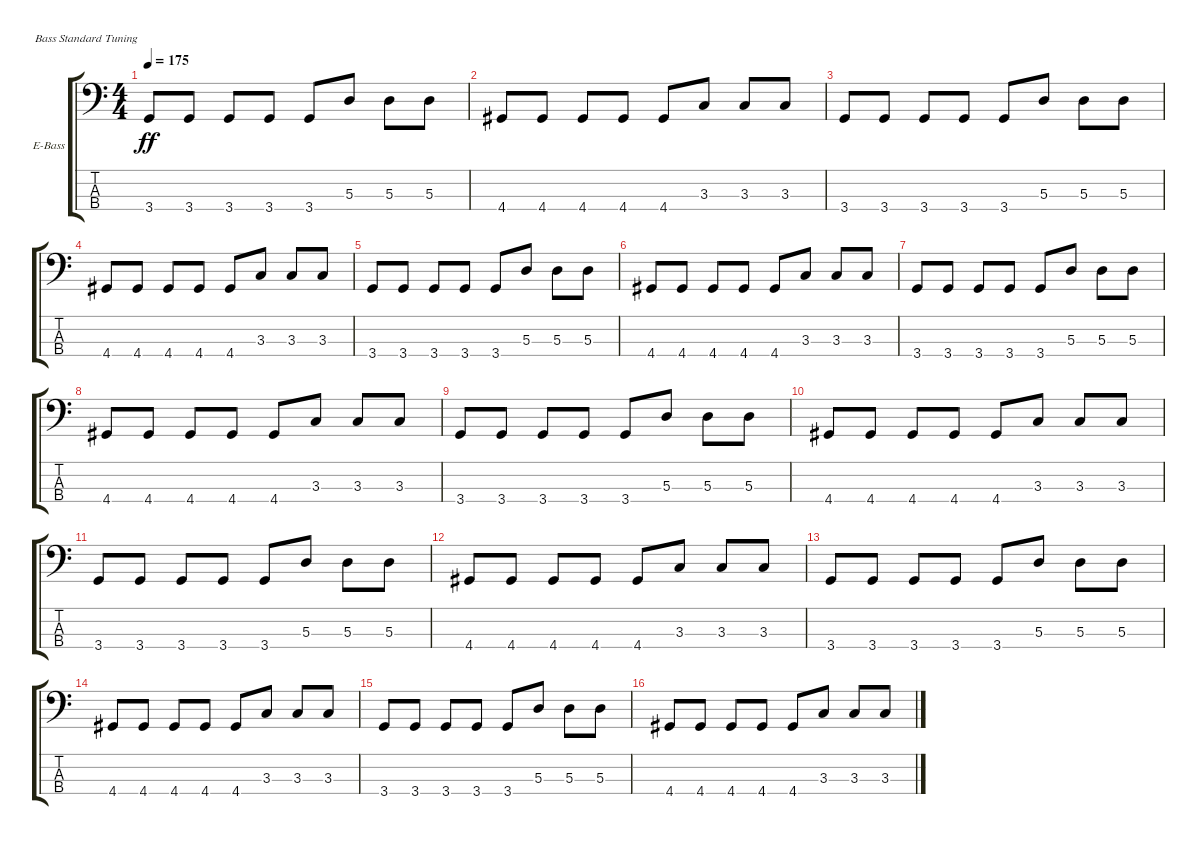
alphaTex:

\defaultSystemsLayout 4
\bracketExtendMode groupsimilarinstruments
\firstSystemTrackNameOrientation horizontal
\otherSystemsTrackNameOrientation horizontal
\track ("O`Malley" "E-Bass") {instrument electricbassfinger}
\staff {score tabs}
\tuning (G2 D2 A1 E1)
\ts (4 4)
\tempo 175
\clef f4
\ks c
3.4.8{dy ff} 3.4.8 3.4.8 3.4.8 3.4.8 5.3.8 5.3.8 5.3.8 |
4.4.8 4.4.8 4.4.8 4.4.8 4.4.8 3.3.8 3.3.8 3.3.8 |
3.4.8 3.4.8 3.4.8 3.4.8 3.4.8 5.3.8 5.3.8 5.3.8 |
4.4.8 4.4.8 4.4.8 4.4.8 4.4.8 3.3.8 3.3.8 3.3.8 |
3.4.8 3.4.8 3.4.8 3.4.8 3.4.8 5.3.8 5.3.8 5.3.8 |
4.4.8 4.4.8 4.4.8 4.4.8 4.4.8 3.3.8 3.3.8 3.3.8 |
3.4.8 3.4.8 3.4.8 3.4.8 3.4.8 5.3.8 5.3.8 5.3.8 |
4.4.8 4.4.8 4.4.8 4.4.8 4.4.8 3.3.8 3.3.8 3.3.8 |
3.4.8 3.4.8 3.4.8 3.4.8 3.4.8 5.3.8 5.3.8 5.3.8 |
4.4.8 4.4.8 4.4.8 4.4.8 4.4.8 3.3.8 3.3.8 3.3.8 |
3.4.8 3.4.8 3.4.8 3.4.8 3.4.8 5.3.8 5.3.8 5.3.8 |
4.4.8 4.4.8 4.4.8 4.4.8 4.4.8 3.3.8 3.3.8 3.3.8 |
3.4.8 3.4.8 3.4.8 3.4.8 3.4.8 5.3.8 5.3.8 5.3.8 |
4.4.8 4.4.8 4.4.8 4.4.8 4.4.8 3.3.8 3.3.8 3.3.8 |
3.4.8 3.4.8 3.4.8 3.4.8 3.4.8 5.3.8 5.3.8 5.3.8 |
4.4.8 4.4.8 4.4.8 4.4.8 4.4.8 3.3.8 3.3.8 3.3.8
